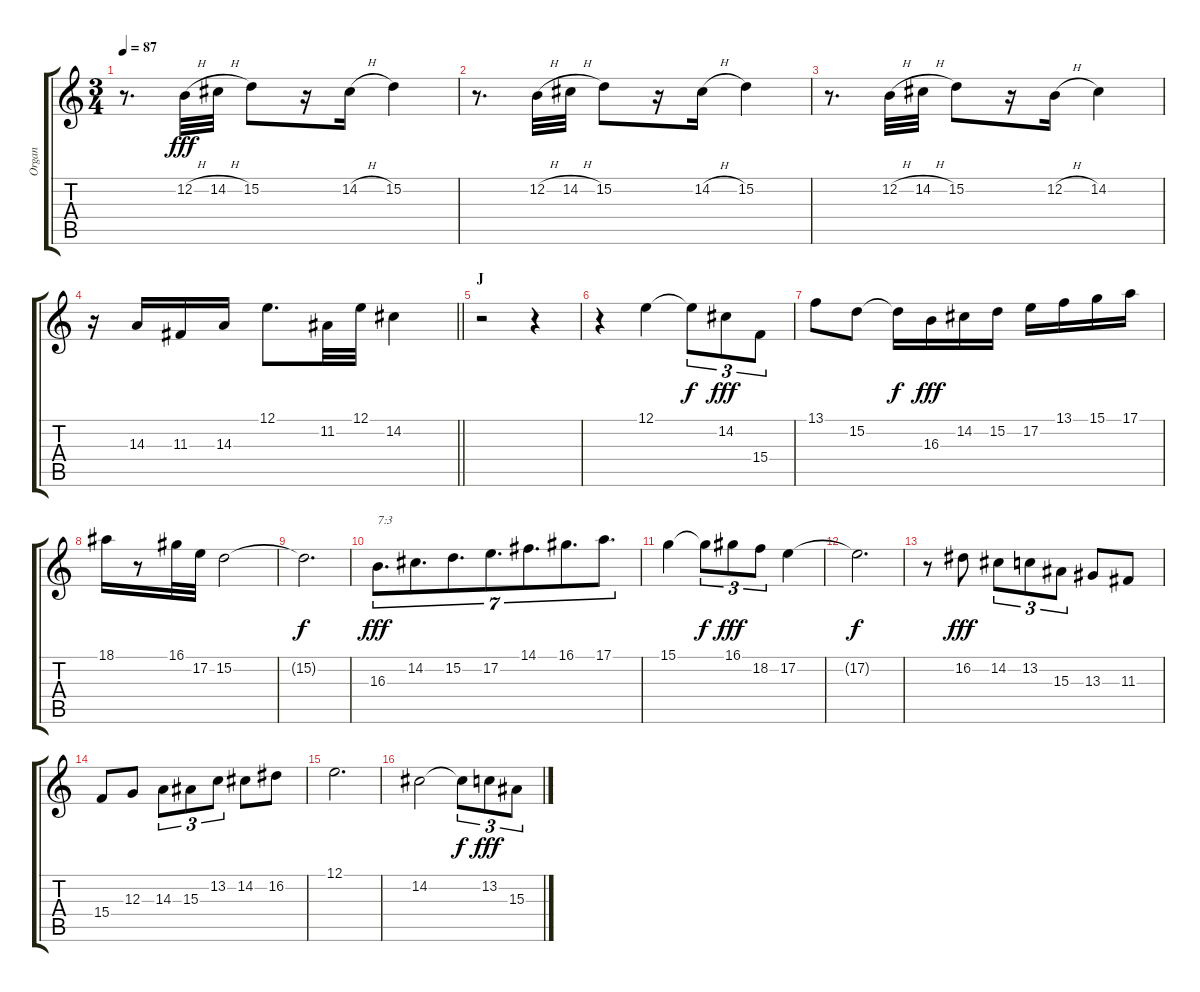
\track ("Organ" "Organ") {instrument percussiveorgan}
\staff {score tabs}
\tuning (E4 B3 G3 D3 A2 E2) {hide}
\ts (3 4)
\tempo 87
\clef g2
\ks c
r.8{d dy fff} 12.2{h}.32 14.2{h}.32 15.2.8 r.16 14.2{h}.16 15.2.4 |
r.8{d} 12.2{h}.32 14.2{h}.32 15.2.8 r.16 14.2{h}.16 15.2.4 |
r.8{d} 12.2{h}.32 14.2{h}.32 15.2.8 r.16 12.2{h}.16 14.2.4 |
\barLineRight lightlight
r.16 14.3.16 11.3.16 14.3.16 12.1.8{d} 11.2.32 12.1.32 14.2.4 |
\section ("" "J")
r.2 r.4 |
r.4 12.1.4 12.1{t}.8{tu (3 2) dy f} 14.2.8{tu (3 2) dy fff} 15.4.8{tu (3 2)} |
13.1.8 15.2.8 15.2{t}.16{dy f} 16.3.16{dy fff} 14.2.16 15.2.16 17.2.16 13.1.16 15.1.16 17.1.16 |
18.1.16 r.8 16.1.32 17.2.32 15.2.2 |
15.2{t}.2{d dy f} |
16.3.8{d tu (7 4) txt "7:3" dy fff} 14.2.8{d tu (7 4)} 15.2.8{d tu (7 4)} 17.2.8{d tu (7 4)} 14.1.8{d tu (7 4)} 16.1.8{d tu (7 4)} 17.1.8{d tu (7 4)} |
15.1.4 15.1{t}.8{tu (3 2) dy f} 16.1.8{tu (3 2) dy fff} 18.2.8{tu (3 2)} 17.2.4 |
17.2{t}.2{d dy f} |
r.8 16.2.8{dy fff} 14.2.8{tu (3 2)} 13.2.8{tu (3 2)} 15.3.8{tu (3 2)} 13.3.8 11.3.8 |
15.4.8 12.3.8 14.3.8{tu (3 2)} 15.3.8{tu (3 2)} 13.2.8{tu (3 2)} 14.2.8 16.2.8 |
12.1.2{d} |
14.2.2 14.2{t}.8{tu (3 2) dy f} 13.2.8{tu (3 2) dy fff} 15.3.8{tu (3 2)}
